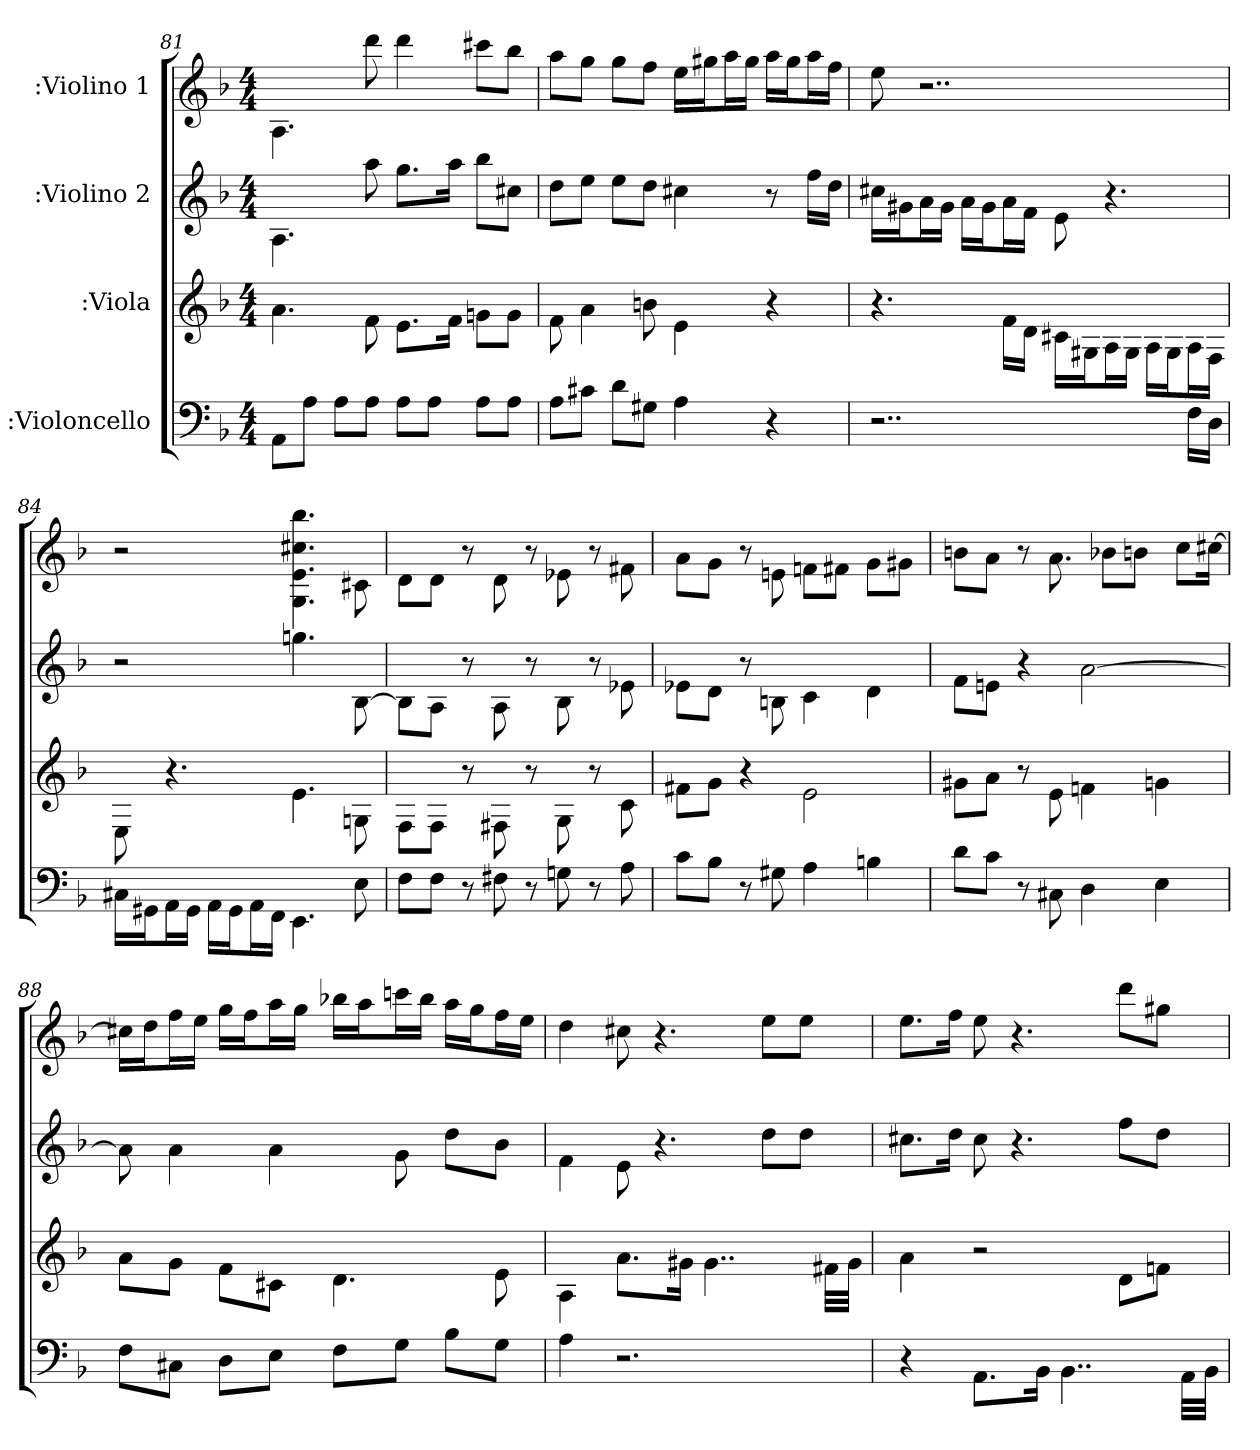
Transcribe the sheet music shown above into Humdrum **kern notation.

**kern	**kern	**kern	**kern
*part4	*part3	*part2	*part1
*staff4	*staff3	*staff2	*staff1
*I":Violoncello	*I":Viola	*I":Violino 2	*I":Violino 1
*k[b-]	*k[b-]	*k[b-]	*k[b-]
*d:	*d:	*d:	*d:
*M4/4	*M4/4	*M4/4	*M4/4
=81	=81	=81	=81
8AA\L	4.a\	4.A\	4.A\
8A\J	.	.	.
8A\L	.	.	.
8A\J	8f\	8aa\	8ddd\
8A\L	8.e\L	8.gg\L	4ddd\
8A\J	.	.	.
.	16f\Jk	16aa\Jk	.
8A\L	8gn\L	8bb-\L	8ccc#X\L
8A\J	8g\J	8cc#X\J	8bb-\J
=82	=82	=82	=82
8A\L	8f\	8dd\L	8aa\L
8c#X\J	4a\	8ee\J	8gg\J
8d\L	.	8ee\L	8gg\L
8G#X\J	8bn\	8dd\J	8ff\J
4A\	4e\	4cc#X\	16ee\LL
.	.	.	16gg#X\J
.	.	.	16aa\L
.	.	.	16gg#\JJ
4r	4r	8r	16aa\LL
.	.	.	16gg#\J
.	.	16ff\LL	16aa\L
.	.	16dd\JJ	16ff\JJ
=83	=83	=83	=83
2..r	4.r	16cc#X\LL	8ee\
.	.	16g#X\J	.
.	.	16a\L	2..r
.	.	16g#\JJ	.
.	.	16a\LL	.
.	.	16g#\J	.
.	16f\LL	16a\L	.
.	16d\JJ	16f\JJ	.
.	16c#X\LL	8e\	.
.	16G#X\J	.	.
.	16A\L	4.r	.
.	16G#\JJ	.	.
.	16A\LL	.	.
.	16G#\J	.	.
16F\LL	16A\L	.	.
16D\JJ	16F\JJ	.	.
=84	=84	=84	=84
16C#X\LL	8E\	2r	2r
16GG#X\J	.	.	.
16AA\L	4.r	.	.
16GG#\JJ	.	.	.
16AA\LL	.	.	.
16GG#\J	.	.	.
16AA\L	.	.	.
16FF\JJ	.	.	.
4.EE\	4.e\	4.ggn\	4.bb-\ 4.cc#X\ 4.e\ 4.G\
8E\	8Gn\	[8B-\	8c#\
=85	=85	=85	=85
8F\L	8F\L	8B-\L]	8d\L
8F\J	8F\J	8A\J	8d\J
8r	8r	8r	8r
8F#X\	8F#X\	8A\	8d\
8r	8r	8r	8r
8Gn\	8G\	8B-\	8e-X\
8r	8r	8r	8r
8A\	8c\	8e-X\	8f#X\
=86	=86	=86	=86
8c\L	8f#X\L	8e-X\L	8a\L
8B-\J	8g\J	8d\J	8g\J
8r	4r	8r	8r
8G#X\	.	8Bn\	8en\
4A\	2e\	4c\	8fn\L
.	.	.	8f#X\J
4Bn\	.	4d\	8g\L
.	.	.	8g#X\J
=87	=87	=87	=87
8d\L	8g#X\L	8f\L	8bn\L
8c\J	8a\J	8en\J	8a\J
8r	8r	4r	8r
8C#X\	8e\	.	8.a\
4D\	4fn\	[2a\	.
.	.	.	8b-X\L
.	.	.	8bn\J
4E\	4gn\	.	.
.	.	.	8cc\L
.	.	.	[16cc#X\Jk
=88	=88	=88	=88
8F\L	8a\L	8a\]	16cc#X\LL]
.	.	.	16dd\J
8C#X\J	8g\J	4a\	16ff\L
.	.	.	16ee\JJ
8D\L	8f\L	.	16gg\LL
.	.	.	16ff\J
8E\J	8c#X\J	4a\	16aa\L
.	.	.	16gg\JJ
8F\L	4.d\	.	16bb-X\LL
.	.	.	16aa\J
8G\J	.	8g\	16cccn\L
.	.	.	16bb-\JJ
8B-\L	.	8dd\L	16aa\LL
.	.	.	16gg\J
8G\J	8e\	8b-\J	16ff\L
.	.	.	16ee\JJ
=89	=89	=89	=89
4A\	4A\	4f\	4dd\
2.r	8.a\L	8e\	8cc#X\
.	.	4.r	4.r
.	16g#X\Jk	.	.
.	4..g#\	.	.
.	.	8dd\L	8ee\L
.	.	8dd\J	8ee\J
.	32f#X\LLL	.	.
.	32g#\JJJ	.	.
=90	=90	=90	=90
4r	4a\	8.cc#X\L	8.ee\L
.	.	16dd\Jk	16ff\Jk
8.AA\L	2r	8cc#\	8ee\
.	.	4.r	4.r
16BB-\Jk	.	.	.
4..BB-\	.	.	.
.	8d\L	8ff\L	8ddd\L
.	8fn\J	8dd\J	8gg#X\J
32AA\LLL	.	.	.
32BB-\JJJ	.	.	.
=	=	=	=
*-	*-	*-	*-
